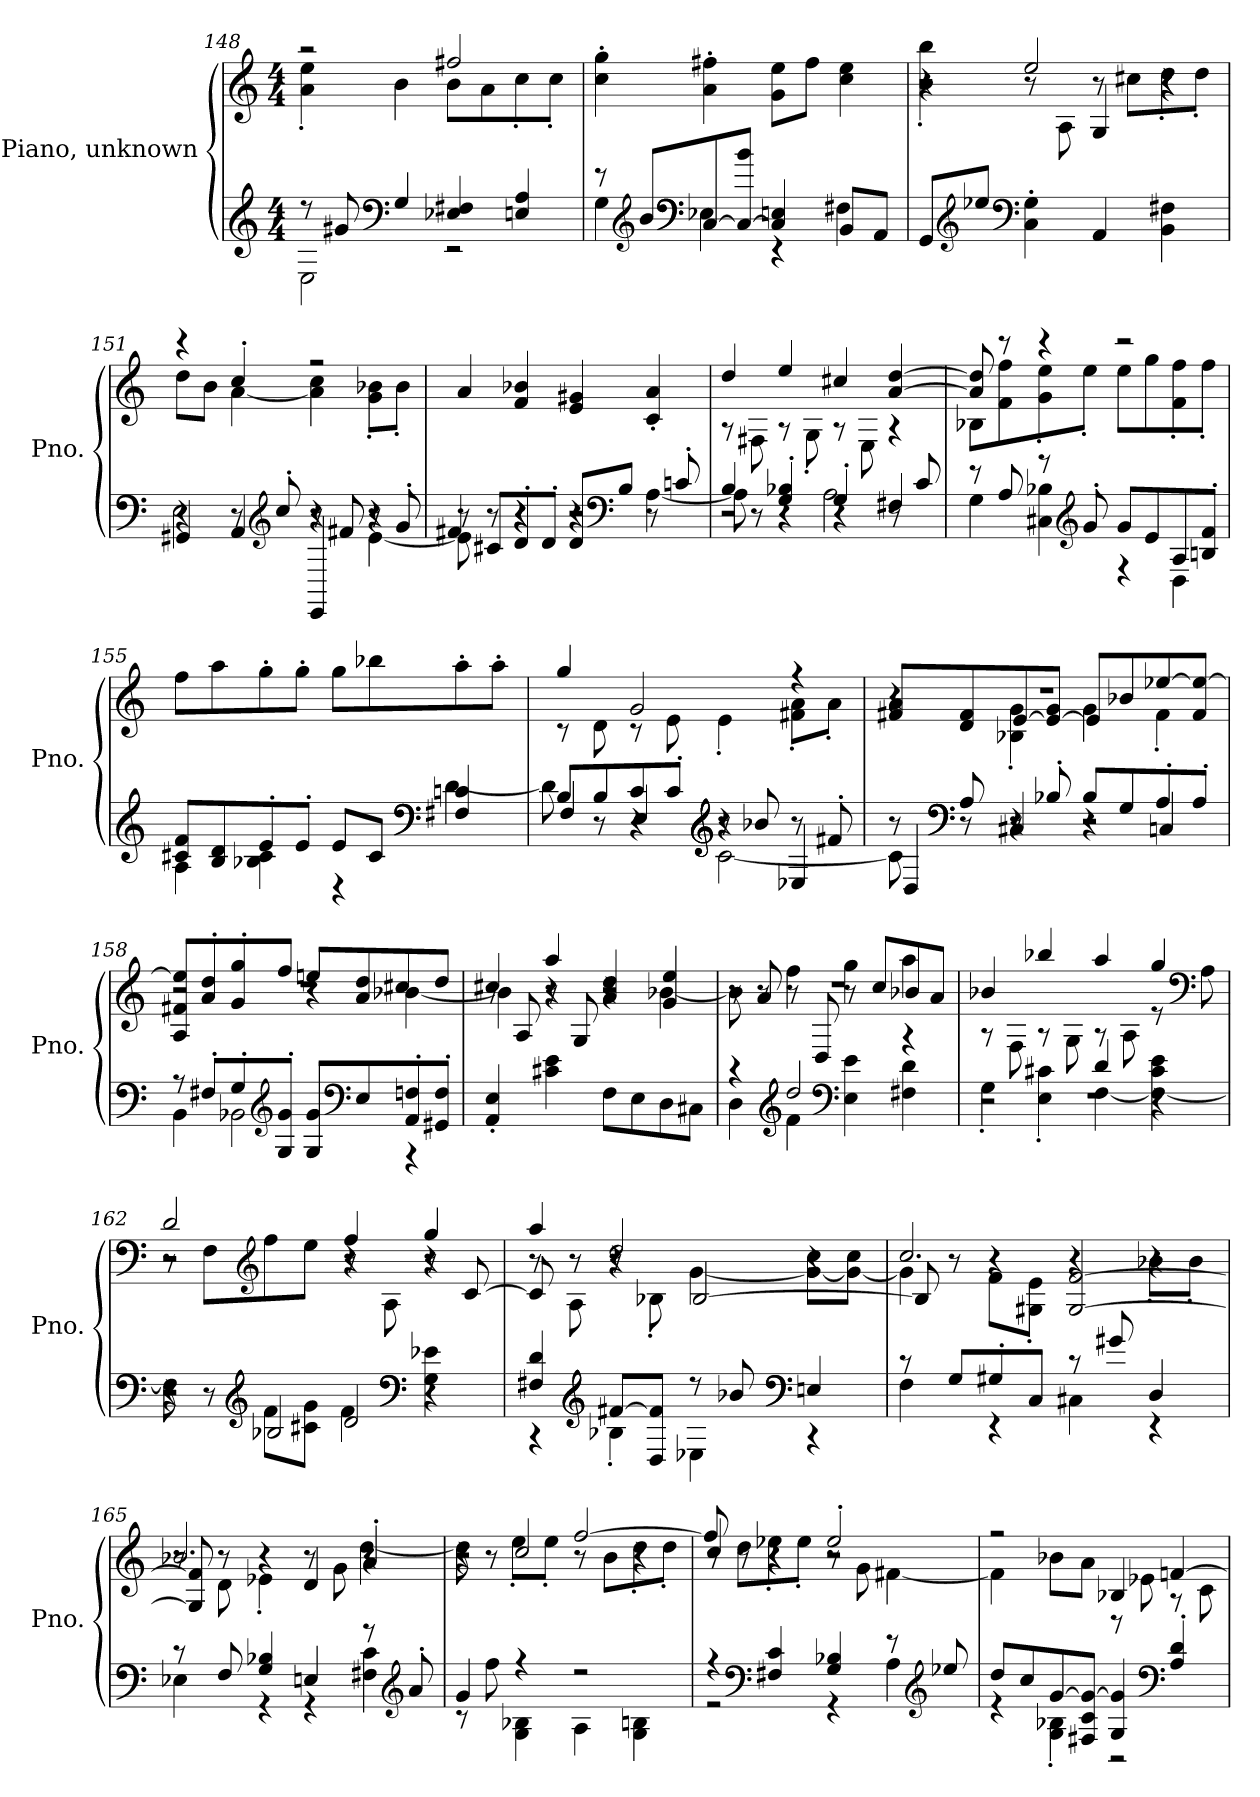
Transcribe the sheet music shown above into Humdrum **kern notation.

**kern	**kern
*part1	*part1
*staff2	*staff1
*I"Piano, unknown	*
*I'Pno.	*
*clefG2	*clefG2
*k[]	*k[]
*M4/4	*M4/4
=148	=148
*^	*^
8r	2E\	2r	4a\' 4ee\'
8g#X/	.	.	.
*clefF4	*	*	*
4G/	.	.	4b\
4E-X/ 4F#X/	2r	2ff#X/	8b\L
.	.	.	8a\
4En/ 4A/	.	.	8cc'\
.	.	.	8cc'\J
*	*	*v	*v
=149	=149	=149
8r	4G\	4cc\' 4gg\'
*clefG2	*	*
8b/L	.	.
*clefF4	*	*
[8C/	4E-X\	4a\' 4ff#X\'
8C/_ 8b/J	.	.
4C/] 4En/	4r	8g\ 8ee\L
.	.	8ff#\J
8BB/L	4F#X\	4cc\ 4ee\
8AA/J	.	.
*v	*v	*
!!LO:LB:g=z
=150	=150
*	*^
*	*	*^
8GG/L	4r	4b\' 4bb\'	2r
*clefG2	*	*	*
8ee-X/J	.	.	.
*clefF4	*	*	*
4C\' 4G\'	2ee/	8r	.
.	.	8A\	.
4AA/	.	8r	4G/
.	.	8cc#X\L	.
4BB\ 4F#X\	4r	8dd'\	4r
.	.	8dd'\J	.
*	*	*v	*v
=151	=151	=151
*^	*	*
*	*^	*	*
4GG#X/	2E\	4r	4r	8dd\L
.	.	.	.	8b\J
8r	.	4AA/	4cc'/	[4a\
*clefG2	*	*	*	*
8cc'/	.	.	.	.
8r	4r	4EE/	2r	4a\] 4cc\
8f#X/	.	.	.	.
8r	[4e\	4r	.	8g\' 8b-X\'L
8g'/	.	.	.	8b-'\J
*	*	*	*v	*v
=152	=152	=152	=152
8r	8e\]	4f#X/	4a/
8c#X/L	8r	.	.
8d'/	4r	4r	4f/ 4b-X/
8d'/J	.	.	.
8d/L	4r	2r	4e/ 4g#X/
*clefF4	*	*	*
8B/J	.	.	.
8r	[4A\	.	4c/' 4a/'
8cn'/	.	.	.
!!LO:LB:g=z
=153	=153	=153	=153
*	*	*	*^
4B/	8A\]	2r	4dd/	8r
.	8r	.	.	8F#X\
4G/' 4B-X/'	4r	.	4ee/	8r
.	.	.	.	8G'\
4G'/	2A\	4r	4cc#X/	8r
.	.	.	.	8E\
8r	.	4F#X/	[4a/ [4dd/	4r
8c/	.	.	.	.
*	*v	*v	*	*
=154	=154	=154	=154
8r	4G\	8a/] 8dd/]	8B-X\L
8A/	.	8r	8f\ 8ff\
8r	4C#X\ 4B-X\	4r	8g\' 8ee\'
*clefG2	*	*	*
8g'/	.	.	8ee'\J
8g/L	4r	2r	8ee\L
8e/	.	.	8gg\
8A/	4D\	.	8f\' 8ff\'
8Bn/' 8f/'J	.	.	8ff'\J
*	*	*v	*v
=155	=155	=155
8c#X/ 8f/L	4A\	8ff\L
8B/ 8d/	.	8aa\
8e'/	4B-X\ 4c#\	8gg'\
8e'/J	.	8gg'\J
8e/L	4r	8gg\L
8c#/J	.	8bb-X\
*clefF4	*	*
4F#X/ 4cn/	[4d\	8aa'\
.	.	8aa'\J
!!LO:LB:g=z
=156	=156	=156
*	*^	*^
8B/L	8d\]	4F/	4gg/	8r
8B/	8r	.	.	8d\
8c/	4r	4E/	2g/	8r
8c'/J	.	.	.	8e\
*clefG2	*	*	*	*
8r	[2c\	4r	.	4e'\
8b-X/	.	.	.	.
8r	.	4E-X/	4r	8f#X\' 8a\'L
8f#X'/	.	.	.	8a'\J
=157	=157	=157	=157	=157
*	*	*	*	*^
8r	8c\]	4D/	1r	4r	8f#X/ 8a/L
*clefF4	*	*	*	*	*
8A/	8r	.	.	.	8d/ 8f#/
8r	4r	4C#X/	.	4B-X\' 4g\'	[8e/
8B-X'/	.	.	.	.	8e/_ 8g/J
8B-/L	2r	4r	.	4g\	8e/L]
8G/	.	.	.	.	8b-X/
8A'/	.	4Cn/	.	4f#'\	[8ee-X/
8A'/J	.	.	.	.	8f#/ 8ee-/_J
*	*v	*v	*	*	*
!!LO:LB:g=z	!!	!!
=158	=158	=158	=158	=158
8r	4BB\	1r	2r	8A/ 8f#X/ 8ee-/]L
8F#X'/L	.	.	.	8a/' 8dd/'
8G'/	2BB-X\	.	.	8g/' 8gg/'
*clefG2	*	*	*	*
8G/' 8g/'J	.	.	.	8ff/J
8G/ 8g/L	.	.	4r	8een/L
*clefF4	*	*	*	*
8E/	.	.	.	8a/ 8dd/
8AA/' 8Fn/'	4r	.	[4b-X\	8cc#X/
8GG#X/' 8F/'J	.	.	.	8dd/J
*v	*v	*	*	*
=159	=159	=159	=159
4AA/' 4E/'	4cc#X/	4b-\]	8r
.	.	.	8A/
4c#X\ 4e\	4aa/	4r	8r
.	.	.	8G/
8F\L	2r	4r	4a/ 4dd/
8E\	.	.	.
8D\	.	[4b-X\	4g/ 4ee/
8C#X\J	.	.	.
=160	=160	=160	=160
*^	*	*	*
4r	4D\	1r	8b-\]	8r
.	.	.	8r	8a/
*clefG2	*	*	*	*
2dd/	4f\	.	4ff\	8r
.	.	.	.	8D/
*clefF4	*	*	*	*
.	4E\ 4e\	.	4gg\	8r
.	.	.	.	8cc/L
4r	4F#X\ 4d\	.	4aa\	8b-X/
.	.	.	.	8a/J
*	*	*	*v	*v
!!LO:LB:g=z
=161	=161	=161	=161
*	*^	*	*
1r	4G'\	2r	4b-X/	8r
.	.	.	.	8F\
.	4E\' 4c#X\'	.	4bb-X/	8r
.	.	.	.	8G\
.	[4F\	4d/	4aa/	8r
.	.	.	.	8A\
.	4F\_ 4c#\ 4e\	4r	4gg/	8r
*	*	*	*clefF4	*
.	.	.	.	8A\
=162	=162	=162	=162	=162
*	*	*	*	*^
2r	8F\]	4r	2d/	8r	2r
.	8r	.	.	8F\L	.
*clefG2	*	*	*clefG2	*	*
.	8f\L	2B-X/	.	8ff\	.
.	8c#X\ 8g\J	.	.	8ee\J	.
2d/	4f\	.	4ff/	8r	4r
.	.	.	.	8A\	.
*clefF4	*	*	*	*	*
.	4G\ 4e-X\	4r	4gg/	4r	8r
.	.	.	.	.	[8c/
*	*v	*v	*	*	*
=163	=163	=163	=163	=163
4F#X/ 4d/	4r	4aa/	8r	8c/]
.	.	.	8A\	8r
*clefG2	*	*	*	*
[8f#X/L	4B-X'\	2dd/	8r	4r
8D/ 8f#/]J	.	.	8B-X'\	.
8r	4E-X\	.	[4g\	[2B-/
8b-X/	.	.	.	.
*clefF4	*	*	*	*
4En/	4r	4r	8g\_ 8cc\L	.
.	.	.	8g\_ 8cc\J	.
!!LO:PB:g=z	!!	!!
=164	=164	=164	=164	=164
8r	4F\	2.cc/	4g\]	8B-/]
8G/L	.	.	.	8r
8G#X'/	4r	.	8f\L	4r
8C/J	.	.	8G#X\' 8e\'J	.
8r	4C#X\	.	4r	[2G#/ [2f/
8g#X/	.	.	.	.
4D/	4r	4r	8b-X'\L	.
.	.	.	8b-'\J	.
=165	=165	=165	=165	=165
8r	4E-X\	2.b-X/	8r	8G#/] 8f/]
8F/	.	.	8d\	8r
4G/ 4B-X/	4r	.	4e-X'\	4r
4En/	4r	.	8r	4d/
.	.	.	8g\	.
8r	4F#X\ 4c\	4a'/	[4dd\	4r
*clefG2	*	*	*	*
8a'/	.	.	.	.
=166	=166	=166	=166	=166
4g/	8r	4r	8dd\]	2r
.	8ff\	.	8r	.
4r	4G\ 4B-X\	2cc/	8ee'\L	.
.	.	.	8ee'\J	.
2r	4A\	.	8r	[2ff/
.	.	.	8b\L	.
.	4G\ 4Bn\	4r	8dd'\	.
.	.	.	8dd'\J	.
!!LO:LB:g=z	!!	!!
=167	=167	=167	=167	=167
4r	2r	4cc/	8r	8ff/]
.	.	.	8dd\L	8r
*clefF4	*	*	*	*
4F#X/ 4c/	.	4r	8ee-X'\	4r
.	.	.	8ee-'\J	.
4G/ 4B-X/	4r	2ee-'/	8r	2r
.	.	.	8g\	.
8r	4A\	.	[4f#X\	.
*clefG2	*	*	*	*
8ee-X/	.	.	.	.
*	*	*	*v	*v
=168	=168	=168	=168
8dd/L	4r	2r	4f#\]
8cc/	.	.	.
[8g/	4G\' 4B-X\'	.	8b-X\L
8F#X/ 8c/ 8g/_J	.	.	8a\J
4G/ 4g/]	2r	4B-X/	8r
.	.	.	8e-X\
*clefF4	*	*	*
4A/' 4d/'	.	[4fn/	8r
.	.	.	8c\
*v	*v	*	*
*	*v	*v
=	=
*-	*-
